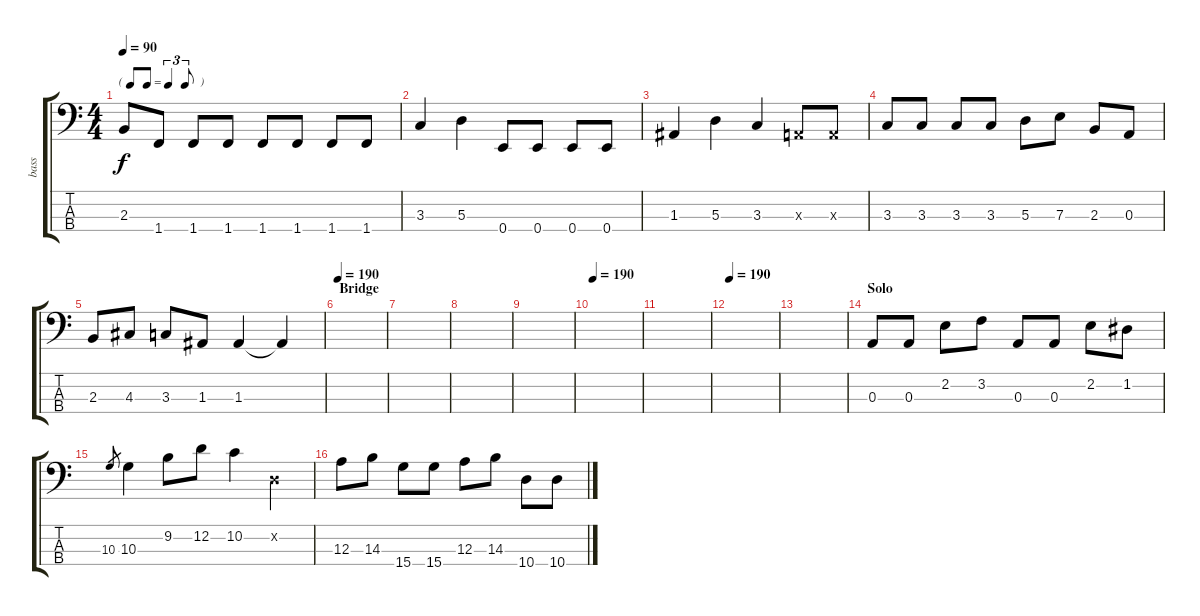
\track ("bass" "bass") {instrument slapbass2}
\staff {score tabs}
\tuning (G2 D2 A1 E1) {hide}
\ts (4 4)
\tf triplet8th
\tempo 90
\clef f4
\ks c
2.3.8{dy f instrument electricbassfinger} 1.4.8 1.4.8 1.4.8 1.4.8 1.4.8 1.4.8 1.4.8 |
3.3.4 5.3.4 0.4.8 0.4.8 0.4.8 0.4.8 |
1.3.4 5.3.4 3.3.4 0.3{x}.8 0.3{x}.8 |
3.3.8 3.3.8 3.3.8 3.3.8 5.3.8 7.3.8 2.3.8 0.3.8 |
2.3.8 4.3.8 3.3.8 1.3.8 1.3.4 1.3{t}.4 |
\section ("" "Bridge")
\tempo 190
|
|
|
|
\tempo 190
|
|
\tempo 190
|
|
\section ("" "Solo")
0.3.8{instrument slapbass2} 0.3.8 2.2.8 3.2.8 0.3.8 0.3.8 2.2.8 1.2.8 |
10.3.8{gr} 10.3.4 9.2.8 12.2.8 10.2.4 0.2{x}.4 |
12.3.8 14.3.8 15.4.8 15.4.8 12.3.8 14.3.8 10.4.8 10.4.8
